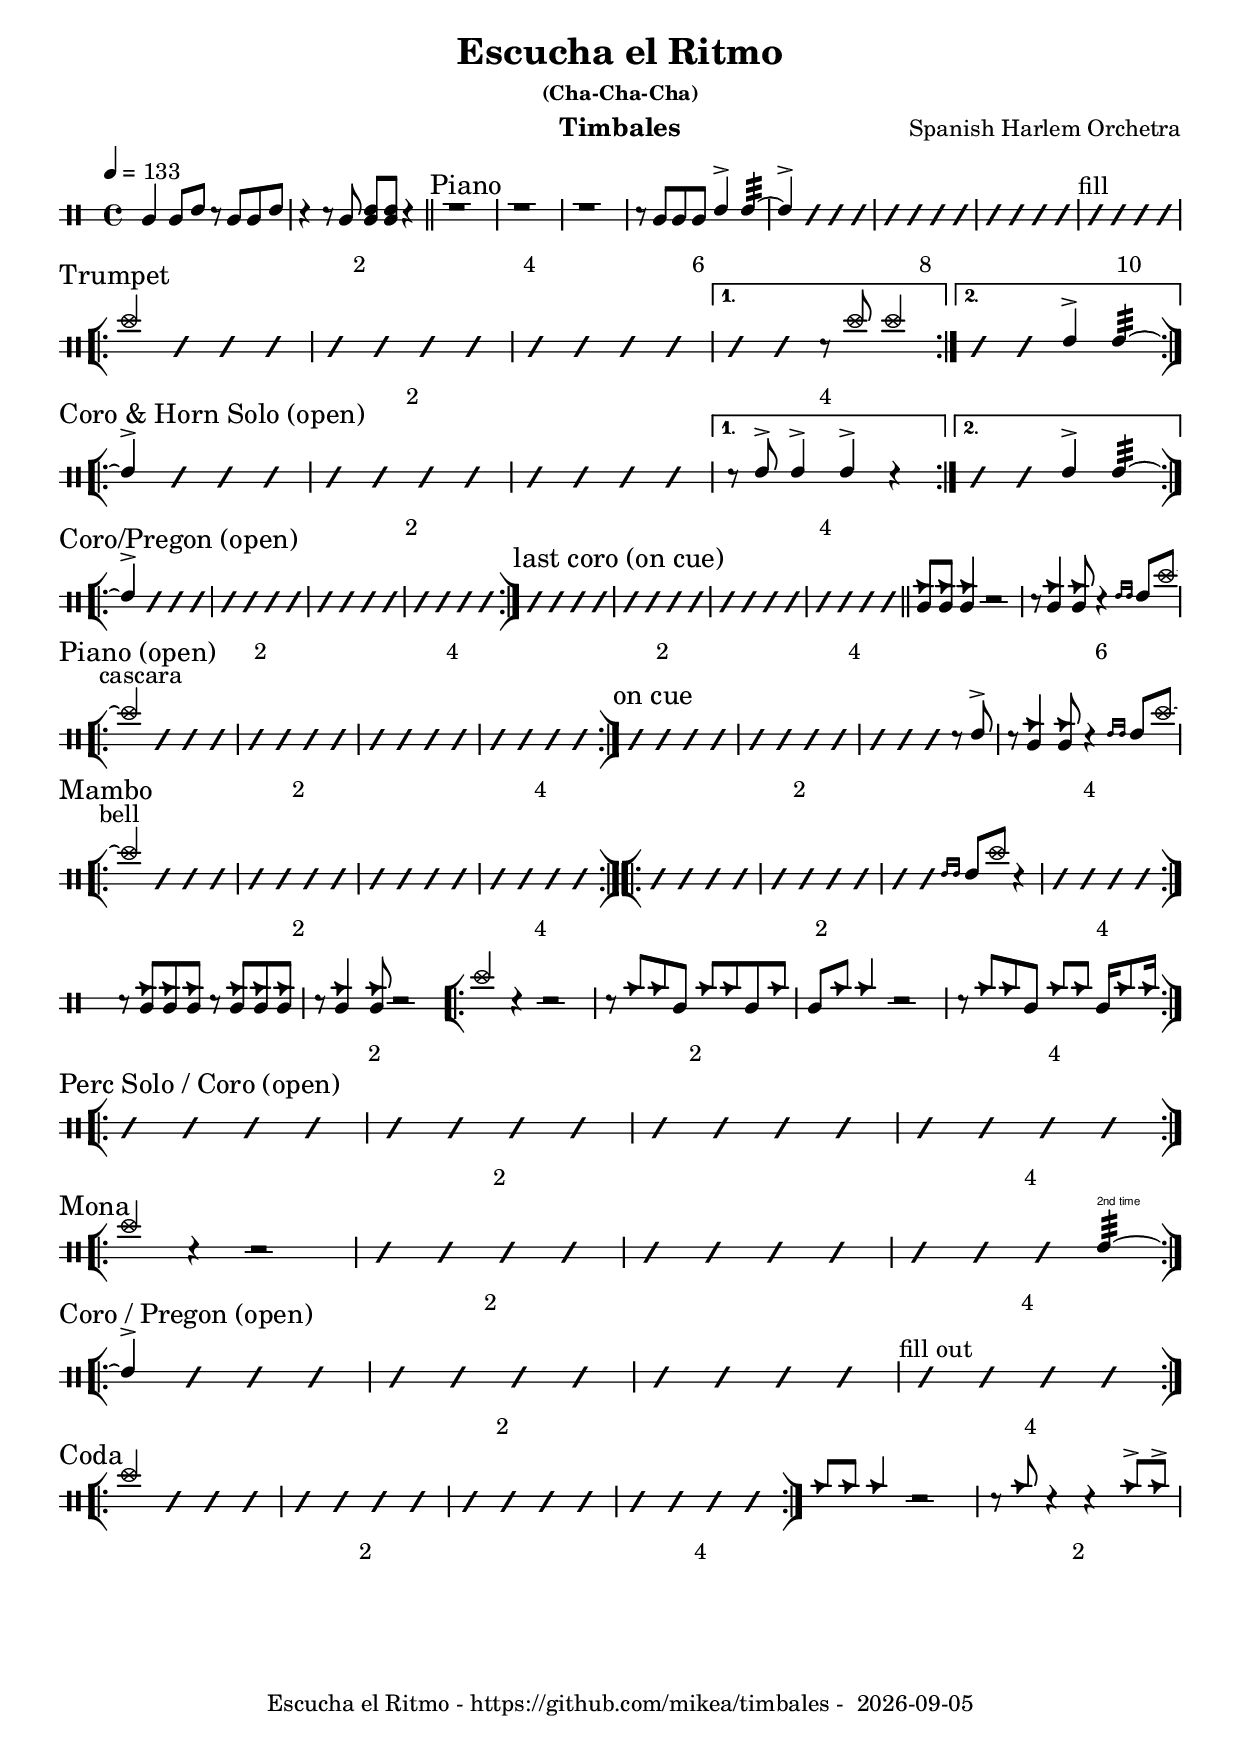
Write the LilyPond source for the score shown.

\version "2.24.2"
\include "charts/common.ly"

date = #(strftime "%Y-%m-%d" (localtime (current-time)))

\header {
  title = "Escucha el Ritmo"
  subsubtitle = "(Cha-Cha-Cha)"
  composer = "Spanish Harlem Orchetra"
  instrument = "Timbales"
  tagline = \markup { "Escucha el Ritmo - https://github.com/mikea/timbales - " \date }
}

sect = #(define-music-function (text) (string?)
  #{
    \rbar
    \break
    \sectionLabel \markup { #text }
  #}
)

\newTimbalesStaff <<
    \newDrumVoiceOne \drummode { 
        \tempo 4 = 133

        % intro
        timl4 timl8 timh8 r8 timl8 timl8 timh8 | r4 r8 timl8 <<timl8 timh8>> <<timl8 timh8>> r4 |
        \bar "||"

        \sectionLabel "Piano"
        r1 | r1 | r1 | r8 timl8 timl8 timl8 timh4^> timh4:32~ |
        timh4^> \rs \rs \rs | \comp #4 | \comp #4 | \textMark "fill" \comp #4 |


        \sect "Trumpet"
        \bar "[|:-|"

        \repeat volta 2 {
          cymc4 \rs \rs \rs | \comp #4 | \comp #4 |
          \alternative {
            \volta 1 { \rs \rs r8 cymc8 cymc4  |  }
            \volta 2 { \rs \rs timh4^> timh4:32~ | }
          }
        }
         
        \bar ":|][|:" 

        \sect "Coro & Horn Solo (open)"

        \repeat volta 2 {
          timh4^> \rs \rs \rs | \comp #4 | \comp #4 |
          \alternative {
            \volta 1 { r8 timh8^> timh4^> timh4^> r4 |  }
            \volta 2 { \rs \rs timh4^> timh4:32~ | }
          }
        }

        \bar ":|][|:" 

        \sect "Coro/Pregon (open)"
        timh4^> \rs \rs \rs | \comp #4 | \comp #4 | \comp #4 |
        \bar ":|]"
        \sectionLabel "last coro (on cue)" \rbar
        \comp #4 | \comp #4 | \comp #4 | \comp #4 |
        \bar "||"
        <<timl8 cb8>> <<timl8 cb8>> <<timl4 cb4>> r2 | r8 <<timl4 cb4>> <<timl8 cb8>> r4 \drag timh8 cymc8~ |

        \sect "Piano (open)"
        \bar "[|:-|"
        \textMark "cascara"
        cymc4 \rs \rs \rs | \comp #4 | \comp #4 | \comp #4 |
        \bar ":|]"
        \sectionLabel "on cue" \rbar
        \comp #4 | \comp #4 | \rs \rs \rs r8 timh8^> | r8 <<timl4 cb4>> <<timl8 cb8>> r4 \drag timh8 cymc8~ |
        \bar "||"


        \sect "Mambo"
        \bar "[|:-|"
        \textMark "bell"
        cymc4 \rs \rs \rs | \comp #4 | \comp #4 | \comp #4 |
        \bar ":|][|:" 
        \rbar
        \comp #4 | \comp #4 | \rs \rs \drag timh8 cymc8 r4 | \comp #4 |
        \bar ":|]"
        \break
        \rbar
        r8 <<timl8 cb8>> <<timl8 cb8>> <<timl8 cb8>> r8 <<timl8 cb8>> <<timl8 cb8>> <<timl8 cb8>>  | r8 <<timl4 cb4>> <<timl8 cb8>> r2
        \rbar
        \bar "[|:-|"
        cymc4 r4 r2 | r8 cb8 cb8 timl8  cb8 cb8 timl8 cb8 | timl8 cb8 cb4 r2 | r8 cb8 cb8 timl8  cb8 cb8 timl16 cb8 cb16 |
        \bar ":|][|:" 

        \sect "Perc Solo / Coro (open)"
        \comp #4 | \comp #4 | \comp #4 | \comp #4 |
        \bar ":|][|:" 

        \sect "Mona"
        cymc4 r4 r2 | \comp #4 | \comp #4 | \rs \rs \rs timh4:32~ ^"2nd time" |
        \bar ":|][|:" 

        \sect "Coro / Pregon (open)"
        timh4^> \rs \rs \rs | \comp #4 | \comp #4 | \textMark "fill out" \comp #4 |
        \bar ":|][|:" 

        \sect "Coda"
        cymc4 \rs \rs \rs | \comp #4 | \comp #4 | \comp #4 |
        \bar ":|]"
        \rbar
        cb8 cb8 cb4 r2 | r8 cb8 r4 r4 cb8^> cb8^> | 
        
        \fine
    }
>>
